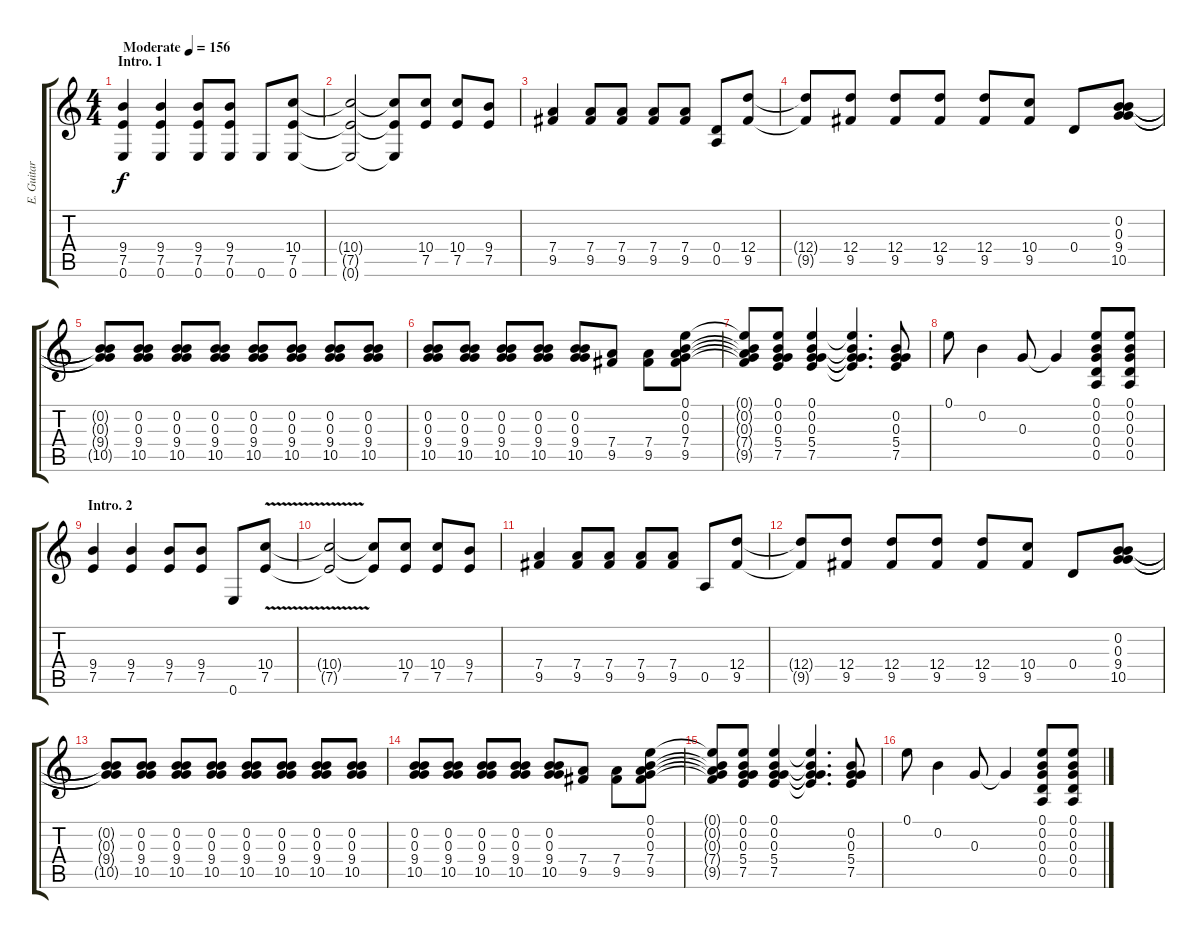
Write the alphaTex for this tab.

\track ("E. Guitar III" "E. Guitar ") {instrument overdrivenguitar}
\staff {score tabs}
\tuning (E4 B3 G3 D3 A2 E2) {hide}
\ts (4 4)
\section ("" "Intro. 1")
\tempo (156 "Moderate")
\clef g2
\ks c
(9.4 7.5 0.6).4{dy f instrument overdrivenguitar} (9.4 7.5 0.6).4 (9.4 7.5 0.6).8 (9.4 7.5 0.6).8 0.6.8 (10.4 7.5 0.6).8 |
(10.4{t} 7.5{t} 0.6{t}).2 (10.4{t} 7.5{t} 0.6{t}).8 (10.4 7.5).8 (10.4 7.5).8 (9.4 7.5).8 |
(7.4 9.5).4 (7.4 9.5).8 (7.4 9.5).8 (7.4 9.5).8 (7.4 9.5).8 (0.4 0.5).8 (12.4 9.5).8 |
(12.4{t} 9.5{t}).8 (12.4 9.5).8 (12.4 9.5).8 (12.4 9.5).8 (12.4 9.5).8 (10.4 9.5).8 0.4.8 (0.2 0.3 9.4 10.5).8 |
(0.2{t} 0.3{t} 9.4{t} 10.5{t}).8 (0.2 0.3 9.4 10.5).8 (0.2 0.3 9.4 10.5).8 (0.2 0.3 9.4 10.5).8 (0.2 0.3 9.4 10.5).8 (0.2 0.3 9.4 10.5).8 (0.2 0.3 9.4 10.5).8 (0.2 0.3 9.4 10.5).8 |
(0.2 0.3 9.4 10.5).8 (0.2 0.3 9.4 10.5).8 (0.2 0.3 9.4 10.5).8 (0.2 0.3 9.4 10.5).8 (0.2 0.3 9.4 10.5).8 (7.4 9.5).8 (7.4 9.5).8 (0.1 0.2 0.3 7.4 9.5).8 |
(0.1{t} 0.2{t} 0.3{t} 7.4{t} 9.5{t}).8 (0.1 0.2 0.3 5.4 7.5).8 (0.1 0.2 0.3 5.4 7.5).4 (0.1{t} 0.2{t} 0.3{t} 5.4{t} 7.5{t}).4{d} (0.2 0.3 5.4 7.5).8 |
0.1.8 0.2.4 0.3.8 0.3{t}.4 (0.1 0.2 0.3 0.4 0.5).8 (0.1 0.2 0.3 0.4 0.5).8 |
\section ("" "Intro. 2")
(9.4 7.5).4 (9.4 7.5).4 (9.4 7.5).8 (9.4 7.5).8 0.6.8 (10.4{v} 7.5{v}).8 |
(10.4{t} 7.5{t}).2 (10.4{t} 7.5{t}).8 (10.4 7.5).8 (10.4 7.5).8 (9.4 7.5).8 |
(7.4 9.5).4 (7.4 9.5).8 (7.4 9.5).8 (7.4 9.5).8 (7.4 9.5).8 0.5.8 (12.4 9.5).8 |
(12.4{t} 9.5{t}).8 (12.4 9.5).8 (12.4 9.5).8 (12.4 9.5).8 (12.4 9.5).8 (10.4 9.5).8 0.4.8 (0.2 0.3 9.4 10.5).8 |
(0.2{t} 0.3{t} 9.4{t} 10.5{t}).8 (0.2 0.3 9.4 10.5).8 (0.2 0.3 9.4 10.5).8 (0.2 0.3 9.4 10.5).8 (0.2 0.3 9.4 10.5).8 (0.2 0.3 9.4 10.5).8 (0.2 0.3 9.4 10.5).8 (0.2 0.3 9.4 10.5).8 |
(0.2 0.3 9.4 10.5).8 (0.2 0.3 9.4 10.5).8 (0.2 0.3 9.4 10.5).8 (0.2 0.3 9.4 10.5).8 (0.2 0.3 9.4 10.5).8 (7.4 9.5).8 (7.4 9.5).8 (0.1 0.2 0.3 7.4 9.5).8 |
(0.1{t} 0.2{t} 0.3{t} 7.4{t} 9.5{t}).8 (0.1 0.2 0.3 5.4 7.5).8 (0.1 0.2 0.3 5.4 7.5).4 (0.1{t} 0.2{t} 0.3{t} 5.4{t} 7.5{t}).4{d} (0.2 0.3 5.4 7.5).8 |
0.1.8 0.2.4 0.3.8 0.3{t}.4 (0.1 0.2 0.3 0.4 0.5).8 (0.1 0.2 0.3 0.4 0.5).8
